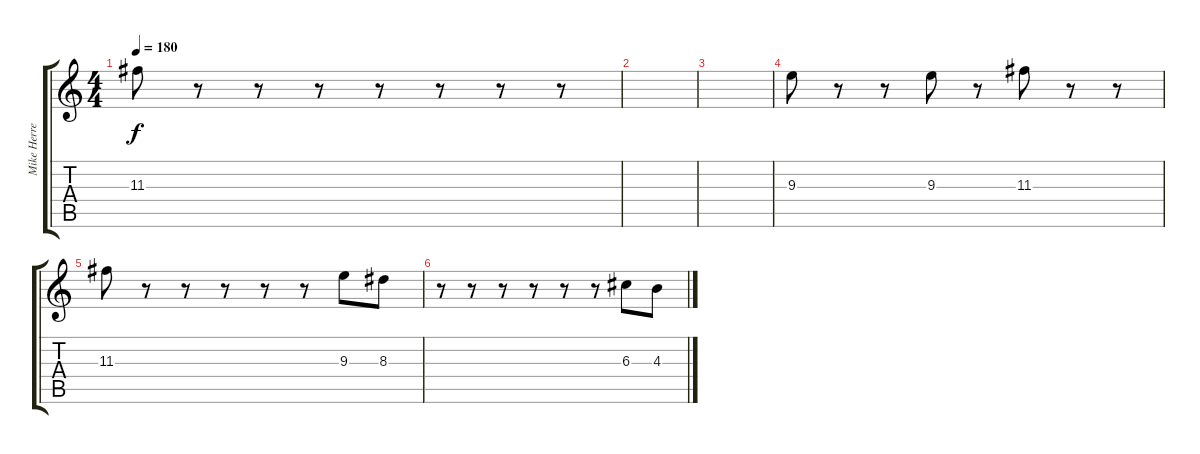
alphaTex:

\track ("Mike Herrera [Lead Vocals]" "Mike Herre") {instrument contrabass}
\staff {score tabs}
\tuning (E4 B3 G3 D3 A2 E2) {hide}
\ts (4 4)
\tempo 180
\clef g2
\ks c
11.3.8{dy f} r.8 r.8 r.8 r.8 r.8 r.8 r.8 |
|
|
9.3.8 r.8 r.8 9.3.8 r.8 11.3.8 r.8 r.8 |
11.3.8 r.8 r.8 r.8 r.8 r.8 9.3.8 8.3.8 |
r.8 r.8 r.8 r.8 r.8 r.8 6.3.8 4.3.8
